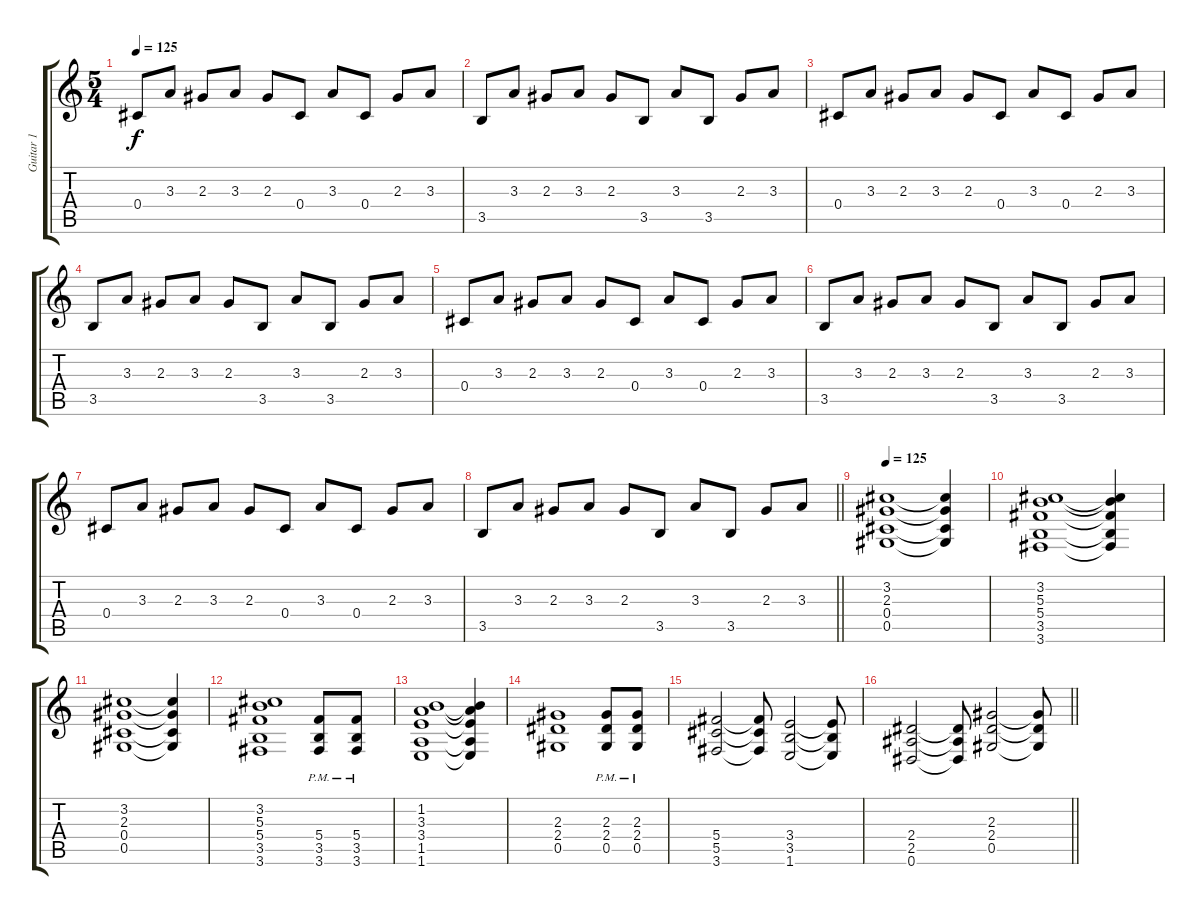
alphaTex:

\track ("Guitar 1" "Guitar 1") {instrument distortionguitar}
\staff {score tabs}
\tuning (Eb4 Bb3 Gb3 Db3 Ab2 Eb2) {hide}
\ts (5 4)
\tempo 125
\tempo 118
\tempo 125
\clef g2
\ks c
0.4.8{dy f instrument electricguitarclean} 3.3.8 2.3.8 3.3.8 2.3.8 0.4.8 3.3.8 0.4.8 2.3.8 3.3.8 |
3.5.8 3.3.8 2.3.8 3.3.8 2.3.8 3.5.8 3.3.8 3.5.8 2.3.8 3.3.8 |
0.4.8 3.3.8 2.3.8 3.3.8 2.3.8 0.4.8 3.3.8 0.4.8 2.3.8 3.3.8 |
3.5.8 3.3.8 2.3.8 3.3.8 2.3.8 3.5.8 3.3.8 3.5.8 2.3.8 3.3.8 |
0.4.8 3.3.8 2.3.8 3.3.8 2.3.8 0.4.8 3.3.8 0.4.8 2.3.8 3.3.8 |
3.5.8 3.3.8 2.3.8 3.3.8 2.3.8 3.5.8 3.3.8 3.5.8 2.3.8 3.3.8 |
0.4.8 3.3.8 2.3.8 3.3.8 2.3.8 0.4.8 3.3.8 0.4.8 2.3.8 3.3.8 |
\barLineRight lightlight
3.5.8 3.3.8 2.3.8 3.3.8 2.3.8 3.5.8 3.3.8 3.5.8 2.3.8 3.3.8 |
\tempo 125
(3.2 2.3 0.4 0.5).1{instrument distortionguitar} (3.2{t} 2.3{t} 0.4{t} 0.5{t}).4 |
(3.2 5.3 5.4 3.5 3.6).1 (3.2{t} 5.3{t} 5.4{t} 3.5{t} 3.6{t}).4 |
(3.2 2.3 0.4 0.5).1 (3.2{t} 2.3{t} 0.4{t} 0.5{t}).4 |
(3.2 5.3 5.4 3.5 3.6).1 (5.4 3.5{pm} 3.6).8 (5.4 3.5{pm} 3.6).8 |
(1.2 3.3 3.4 1.5 1.6).1 (1.2{t} 3.3{t} 3.4{t} 1.5{t} 1.6{t}).4 |
(2.3 2.4 0.5).1 (2.3 2.4 0.5{pm}).8 (2.3 2.4 0.5{pm}).8 |
(5.4 5.5 3.6).2 (5.4{t} 5.5{t} 3.6{t}).8 (3.4 3.5 1.6).2 (3.4{t} 3.5{t} 1.6{t}).8 |
\barLineRight lightlight
(2.4 2.5 0.6).2 (2.4{t} 2.5{t} 0.6{t}).8 (2.3 2.4 0.5).2 (2.3{t} 2.4{t} 0.5{t}).8
